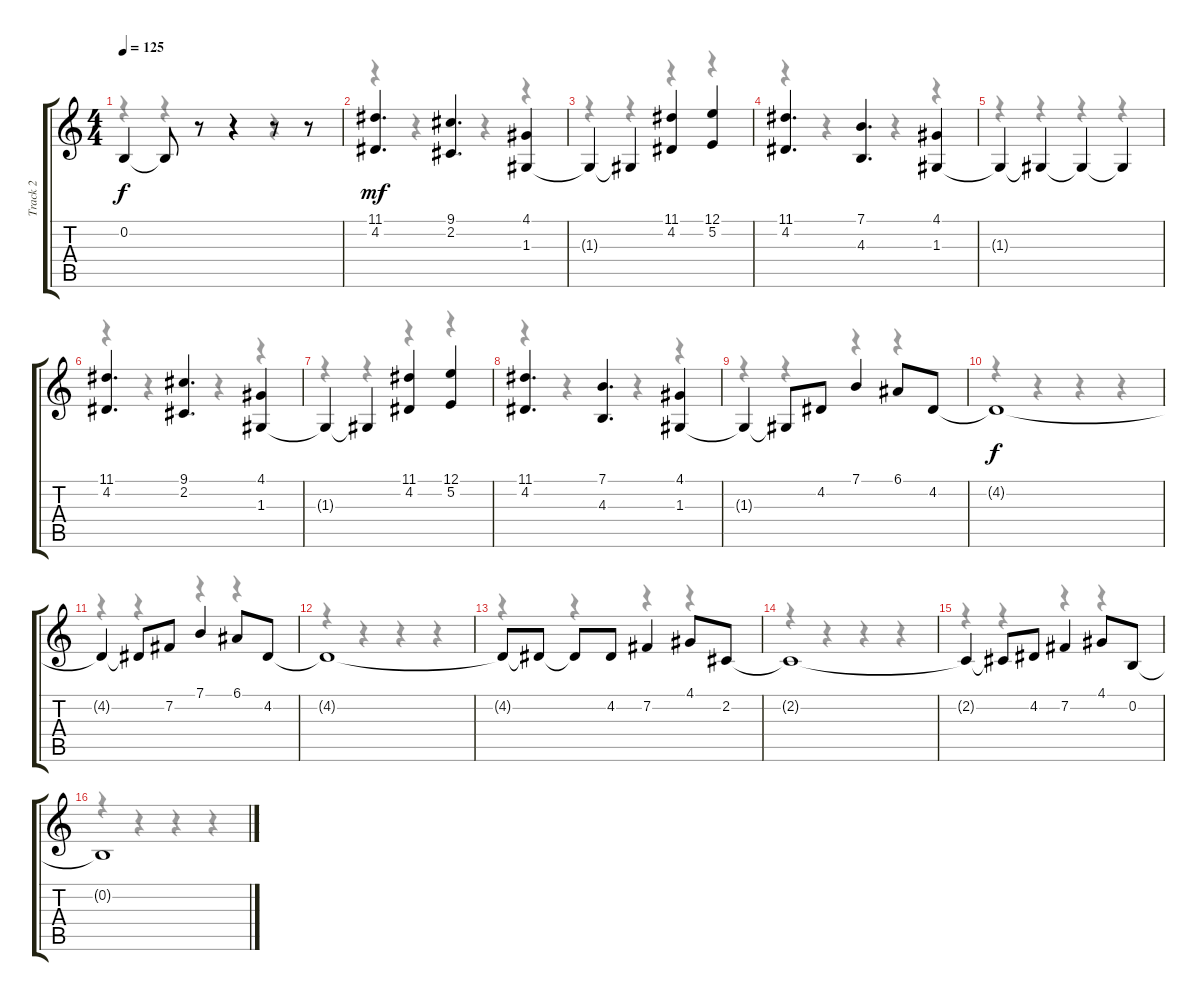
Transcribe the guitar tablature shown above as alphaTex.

\track ("Track 2" "Track 2") {instrument acousticgrandpiano}
\staff {score tabs}
\tuning (E4 B3 G3 D3 A2 E2) {hide}
\voice
\ts (4 4)
\tempo 125
\clef g2
\ks c
0.2{t}.4{dy f} 0.2{t}.8 r.8 r.4 r.8 r.8 |
(11.1 4.2).4{d dy mf} (9.1 2.2).4{d} (4.1 1.3).4 |
1.3{t}.4 1.3{t}.4 (11.1 4.2).4 (12.1 5.2).4 |
(11.1 4.2).4{d} (7.1 4.3).4{d} (4.1 1.3).4 |
1.3{t}.4 1.3{t}.4 1.3{t}.4 1.3{t}.4 |
(11.1 4.2).4{d} (9.1 2.2).4{d} (4.1 1.3).4 |
1.3{t}.4 1.3{t}.4 (11.1 4.2).4 (12.1 5.2).4 |
(11.1 4.2).4{d} (7.1 4.3).4{d} (4.1 1.3).4 |
1.3{t}.4 1.3{t}.8 4.2.8 7.1.4 6.1.8 4.2.8 |
4.2{t}.1{dy f} |
4.2{t}.4 4.2{t}.8 7.2.8 7.1.4 6.1.8 4.2.8 |
4.2{t}.1 |
4.2{t}.8 4.2{t}.8 4.2{t}.8 4.2.8 7.2.4 4.1.8 2.2.8 |
2.2{t}.1 |
2.2{t}.4 2.2{t}.8 4.2.8 7.2.4 4.1.8 0.2.8 |
0.2{t}.1
\voice
\clef g2
\ottava regular
\simile none
\ks c
r.4{dy f} r.4 r.4 r.4 |
r.4 r.4 r.4 r.4 |
r.4 r.4 r.4 r.4 |
r.4 r.4 r.4 r.4 |
r.4 r.4 r.4 r.4 |
r.4 r.4 r.4 r.4 |
r.4 r.4 r.4 r.4 |
r.4 r.4 r.4 r.4 |
r.4 r.4 r.4 r.4 |
r.4 r.4 r.4 r.4 |
r.4 r.4 r.4 r.4 |
r.4 r.4 r.4 r.4 |
r.4 r.4 r.4 r.4 |
r.4 r.4 r.4 r.4 |
r.4 r.4 r.4 r.4 |
r.4 r.4 r.4 r.4
